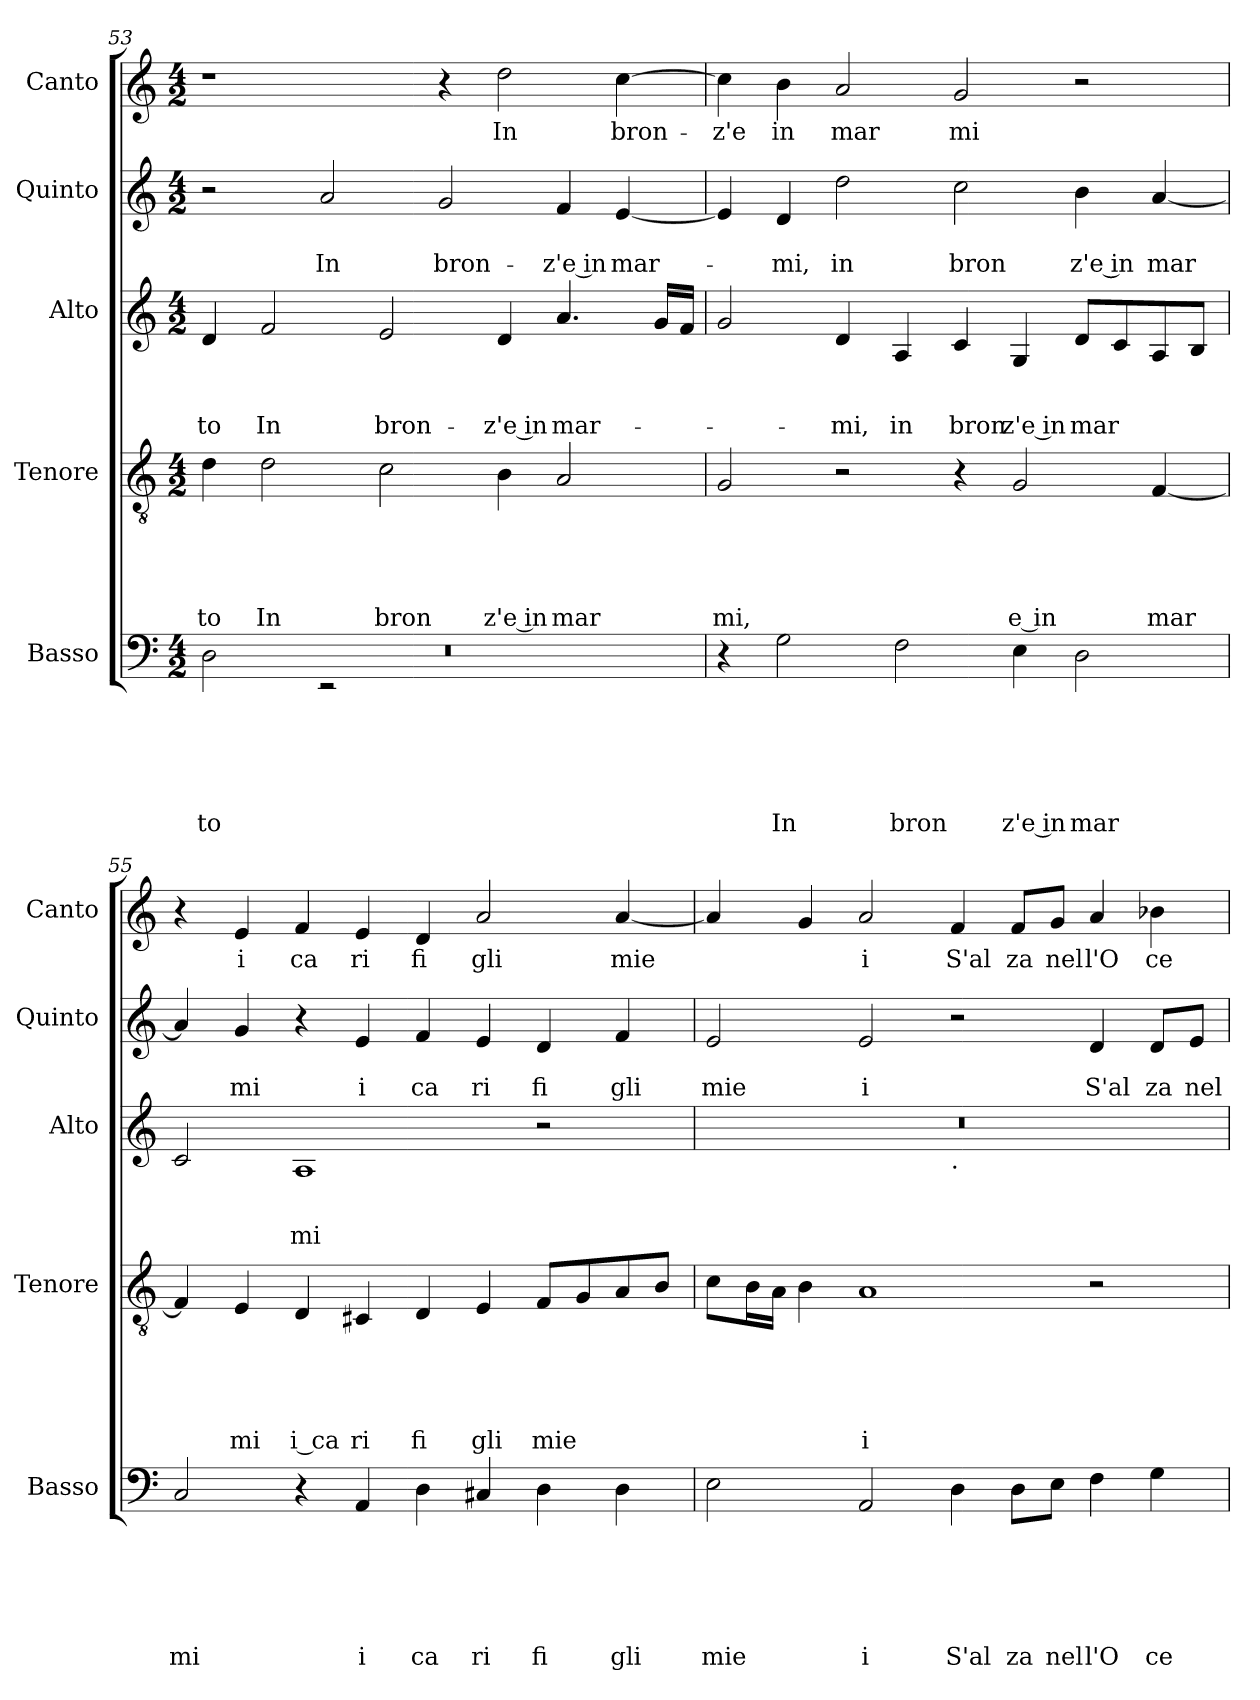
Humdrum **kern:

**kern	**text	**text	**text	**text	**text	**text	**kern	**text	**text	**text	**text	**text	**kern	**text	**text	**text	**kern	**text	**text	**kern	**text
*part5	*part5	*part5	*part5	*part5	*part5	*part5	*part4	*part4	*part4	*part4	*part4	*part4	*part3	*part3	*part3	*part3	*part2	*part2	*part2	*part1	*part1
*staff5	*staff5	*staff5	*staff5	*staff5	*staff5	*staff5	*staff4	*staff4	*staff4	*staff4	*staff4	*staff4	*staff3	*staff3	*staff3	*staff3	*staff2	*staff2	*staff2	*staff1	*staff1
*I"Basso	*	*	*	*	*	*	*I"Tenore	*	*	*	*	*	*I"Alto	*	*	*	*I"Quinto	*	*	*I"Canto	*
*I'Basso	*	*	*	*	*	*	*I'Tenore	*	*	*	*	*	*I'Alto	*	*	*	*I'Quinto	*	*	*I'Canto	*
*clefF4	*	*	*	*	*	*	*clefGv2	*	*	*	*	*	*clefG2	*	*	*	*clefG2	*	*	*clefG2	*
*k[]	*	*	*	*	*	*	*k[]	*	*	*	*	*	*k[]	*	*	*	*k[]	*	*	*k[]	*
*C:	*	*	*	*	*	*	*C:	*	*	*	*	*	*C:	*	*	*	*C:	*	*	*C:	*
*M4/2	*	*	*	*	*	*	*M4/2	*	*	*	*	*	*M4/2	*	*	*	*M4/2	*	*	*M4/2	*
=53	=53	=53	=53	=53	=53	=53	=53	=53	=53	=53	=53	=53	=53	=53	=53	=53	=53	=53	=53	=53	=53
*^	*	*	*	*	*	*	*	*	*	*	*	*	*	*	*	*	*	*	*	*	*
*	*^	*	*	*	*	*	*	*	*	*	*	*	*	*	*	*	*	*	*	*	*	*
!	!	!LO:N:vis=1	!	!	!	!	!	!LO:LY:b	!	!	!	!	!	!LO:LY:b	!	!	!	!LO:LY:b	!	!	!	!	!
2D\	2ryy	0r	.	.	.	.	.	-to	4d\	.	.	.	.	to	4d/	.	.	-to	2r	.	.	1r	.
!	!	!	!	!	!	!	!	!	!	!	!	!	!	!LO:LY:b	!	!	!	!LO:LY:b	!	!	!	!	!
.	.	.	.	.	.	.	.	.	2d\	.	.	.	.	In	2f/	.	.	In	.	.	.	.	.
!	!	!	!	!	!	!	!	!	!	!	!	!	!	!	!	!	!	!	!	!	!LO:LY:b	!	!
2ryy	2rEE	.	.	.	.	.	.	.	.	.	.	.	.	.	.	.	.	.	2a/	.	In	.	.
!	!	!	!	!	!	!	!	!	!	!	!	!	!	!LO:LY:b	!	!	!	!LO:LY:b	!	!	!	!	!
.	.	.	.	.	.	.	.	.	2c\	.	.	.	.	bron	2e/	.	.	bron-	.	.	.	.	.
!	!	!	!	!	!	!	!	!	!	!	!	!	!	!	!	!	!	!	!	!	!LO:LY:b	!	!
1ryy	1ryy	.	.	.	.	.	.	.	.	.	.	.	.	.	.	.	.	.	2g/	.	bron-	4r	.
!	!	!	!	!	!	!	!	!	!	!	!	!	!	!LO:LY:b:rj	!	!	!	!LO:LY:b:rj	!	!	!	!	!LO:LY:b
.	.	.	.	.	.	.	.	.	4B\	.	.	.	.	z'e in	4d/	.	.	-z'e in	.	.	.	2dd\	In
!	!	!	!	!	!	!	!	!	!	!	!	!	!	!LO:LY:b	!	!	!	!LO:LY:b	!	!	!LO:LY:b:rj	!	!
.	.	.	.	.	.	.	.	.	2A/	.	.	.	.	mar	4.a/	.	.	mar-	4f/	.	-z'e in	.	.
!	!	!	!	!	!	!	!	!	!	!	!	!	!	!	!	!	!	!	!	!	!LO:LY:b	!	!LO:LY:b
.	.	.	.	.	.	.	.	.	.	.	.	.	.	.	.	.	.	.	[>4e/	.	mar-	[>4cc\	bron-
.	.	.	.	.	.	.	.	.	.	.	.	.	.	.	16g/LL	.	.	.	.	.	.	.	.
.	.	.	.	.	.	.	.	.	.	.	.	.	.	.	16f/JJ	.	.	.	.	.	.	.	.
*v	*v	*v	*	*	*	*	*	*	*	*	*	*	*	*	*	*	*	*	*	*	*	*	*
!!LO:PB:g=z
=54	=54	=54	=54	=54	=54	=54	=54	=54	=54	=54	=54	=54	=54	=54	=54	=54	=54	=54	=54	=54	=54
!	!	!	!	!	!	!	!	!	!	!	!	!LO:LY:b	!	!	!	!	!	!	!	!	!LO:LY:b
4r	.	.	.	.	.	.	2G/	.	.	.	.	mi,	2g/	.	.	.	4e/]	.	.	4cc\]	-z'e
!	!	!	!	!	!	!LO:LY:b	!	!	!	!	!	!	!	!	!	!	!	!	!LO:LY:b	!	!LO:LY:b
2G\	.	.	.	.	.	In	.	.	.	.	.	.	.	.	.	.	4d/	.	-mi,	4b\	in
!	!	!	!	!	!	!	!	!	!	!	!	!	!	!	!	!LO:LY:b	!	!	!LO:LY:b	!	!LO:LY:b
.	.	.	.	.	.	.	2r	.	.	.	.	.	4d/	.	.	-mi,	2dd\	.	in	2a/	mar
!	!	!	!	!	!	!LO:LY:b	!	!	!	!	!	!	!	!	!	!LO:LY:b	!	!	!	!	!
2F\	.	.	.	.	.	bron	.	.	.	.	.	.	4A/	.	.	in	.	.	.	.	.
!	!	!	!	!	!	!	!	!	!	!	!	!	!	!	!	!LO:LY:b	!	!	!LO:LY:b	!	!LO:LY:b
.	.	.	.	.	.	.	4r	.	.	.	.	.	4c/	.	.	bron	2cc\	.	bron	2g/	mi
!	!	!	!	!	!	!LO:LY:b:rj	!	!	!	!	!	!LO:LY:b:rj	!	!	!	!LO:LY:b:rj	!	!	!	!	!
4E\	.	.	.	.	.	z'e in	2G/	.	.	.	.	e in	4G/	.	.	z'e in	.	.	.	.	.
!	!	!	!	!	!	!LO:LY:b	!	!	!	!	!	!	!	!	!	!LO:LY:b	!	!	!LO:LY:b:rj	!	!
2D\	.	.	.	.	.	mar	.	.	.	.	.	.	8d/L	.	.	mar	4b\	.	z'e in	2r	.
.	.	.	.	.	.	.	.	.	.	.	.	.	8c/	.	.	.	.	.	.	.	.
!	!	!	!	!	!	!	!	!	!	!	!	!LO:LY:b	!	!	!	!	!	!	!LO:LY:b	!	!
.	.	.	.	.	.	.	[<4F/	.	.	.	.	mar	8A/	.	.	.	[<4a/	.	mar	.	.
.	.	.	.	.	.	.	.	.	.	.	.	.	8B/J	.	.	.	.	.	.	.	.
=55	=55	=55	=55	=55	=55	=55	=55	=55	=55	=55	=55	=55	=55	=55	=55	=55	=55	=55	=55	=55	=55
!	!	!	!	!	!	!LO:LY:b	!	!	!	!	!	!	!	!	!	!	!	!	!	!	!
2C/	.	.	.	.	.	mi	4F/]	.	.	.	.	.	2c/	.	.	.	4a/]	.	.	4r	.
!	!	!	!	!	!	!	!	!	!	!	!	!LO:LY:b:rj	!	!	!	!	!	!	!LO:LY:b	!	!LO:LY:b
.	.	.	.	.	.	.	4E/	.	.	.	.	mi	.	.	.	.	4g/	.	mi	4e/	i
!	!	!	!	!	!	!	!	!	!	!	!	!LO:LY:b:rj	!	!	!	!LO:LY:b	!	!	!	!	!LO:LY:b
4r	.	.	.	.	.	.	4D/	.	.	.	.	i ca	1A	.	.	mi	4r	.	.	4f/	ca
!	!	!	!	!	!	!LO:LY:b	!	!	!	!	!	!LO:LY:b	!	!	!	!	!	!	!LO:LY:b	!	!LO:LY:b
4AA/	.	.	.	.	.	i	4C#X/	.	.	.	.	ri	.	.	.	.	4e/	.	i	4e/	ri
!	!	!	!	!	!	!LO:LY:b	!	!	!	!	!	!LO:LY:b	!	!	!	!	!	!	!LO:LY:b	!	!LO:LY:b
4D\	.	.	.	.	.	ca	4D/	.	.	.	.	fi	.	.	.	.	4f/	.	ca	4d/	fi
!	!	!	!	!	!	!LO:LY:b	!	!	!	!	!	!LO:LY:b	!	!	!	!	!	!	!LO:LY:b	!	!LO:LY:b
4C#X/	.	.	.	.	.	ri	4E/	.	.	.	.	gli	.	.	.	.	4e/	.	ri	2a/	gli
!	!	!	!	!	!	!LO:LY:b	!	!	!	!	!	!LO:LY:b	!	!	!	!	!	!	!LO:LY:b	!	!
4D\	.	.	.	.	.	fi	8F/L	.	.	.	.	mie	2r	.	.	.	4d/	.	fi	.	.
.	.	.	.	.	.	.	8G/	.	.	.	.	.	.	.	.	.	.	.	.	.	.
!	!	!	!	!	!	!LO:LY:b	!	!	!	!	!	!	!	!	!	!	!	!	!LO:LY:b	!	!LO:LY:b
4D\	.	.	.	.	.	gli	8A/	.	.	.	.	.	.	.	.	.	4f/	.	gli	[<4a/	mie
.	.	.	.	.	.	.	8B/J	.	.	.	.	.	.	.	.	.	.	.	.	.	.
=56	=56	=56	=56	=56	=56	=56	=56	=56	=56	=56	=56	=56	=56	=56	=56	=56	=56	=56	=56	=56	=56
!	!	!	!	!	!	!LO:LY:b	!	!	!	!	!	!	!	!	!	!	!	!	!LO:LY:b	!	!
*	*	*	*	*	*	*	*	*	*	*	*	*	*^	*	*	*	*	*	*	*	*
2E\	.	.	.	.	.	mie	8c\L	.	.	.	.	.	0r	1ryy	.	.	.	2e/	.	mie	4a/]	.
.	.	.	.	.	.	.	16B\L	.	.	.	.	.	.	.	.	.	.	.	.	.	.	.
.	.	.	.	.	.	.	16A\JJ	.	.	.	.	.	.	.	.	.	.	.	.	.	.	.
.	.	.	.	.	.	.	4B\	.	.	.	.	.	.	.	.	.	.	.	.	.	4g/	.
!	!	!	!	!	!	!LO:LY:b	!	!	!	!	!	!LO:LY:b	!	!	!	!	!	!	!	!LO:LY:b	!	!LO:LY:b
2AA/	.	.	.	.	.	i	1A	.	.	.	.	i	.	.	.	.	.	2e/	.	i	2a/	i
!	!	!	!	!	!	!	!	!	!	!	!	!	!	!LO:TX:b:t=.	!	!	!	!	!	!	!	!
!	!	!	!	!	!	!LO:LY:b	!	!	!	!	!	!	!	!	!	!	!	!	!	!	!	!LO:LY:b
4D\	.	.	.	.	.	S'al	.	.	.	.	.	.	.	1ryy	.	.	.	2r	.	.	4f/	S'al
!	!	!	!	!	!	!LO:LY:b	!	!	!	!	!	!	!	!	!	!	!	!	!	!	!	!LO:LY:b
8D\L	.	.	.	.	.	za	.	.	.	.	.	.	.	.	.	.	.	.	.	.	8f/L	za
!	!	!	!	!	!	!LO:LY:b	!	!	!	!	!	!	!	!	!	!	!	!	!	!	!	!LO:LY:b
8E\J	.	.	.	.	.	nel	.	.	.	.	.	.	.	.	.	.	.	.	.	.	8g/J	nel
!	!	!	!	!	!	!LO:LY:b	!	!	!	!	!	!	!	!	!	!	!	!	!	!LO:LY:b	!	!LO:LY:b
4F\	.	.	.	.	.	l'O	2r	.	.	.	.	.	.	.	.	.	.	4d/	.	S'al	4a/	l'O
!	!	!	!	!	!	!LO:LY:b	!	!	!	!	!	!	!	!	!	!	!	!	!	!LO:LY:b	!	!LO:LY:b
4G\	.	.	.	.	.	ce	.	.	.	.	.	.	.	.	.	.	.	8d/L	.	za	4b-X\	ce
!	!	!	!	!	!	!	!	!	!	!	!	!	!	!	!	!	!	!	!	!LO:LY:b	!	!
.	.	.	.	.	.	.	.	.	.	.	.	.	.	.	.	.	.	8e/J	.	nel	.	.
*	*	*	*	*	*	*	*	*	*	*	*	*	*v	*v	*	*	*	*	*	*	*	*
=	=	=	=	=	=	=	=	=	=	=	=	=	=	=	=	=	=	=	=	=	=
*-	*-	*-	*-	*-	*-	*-	*-	*-	*-	*-	*-	*-	*-	*-	*-	*-	*-	*-	*-	*-	*-
